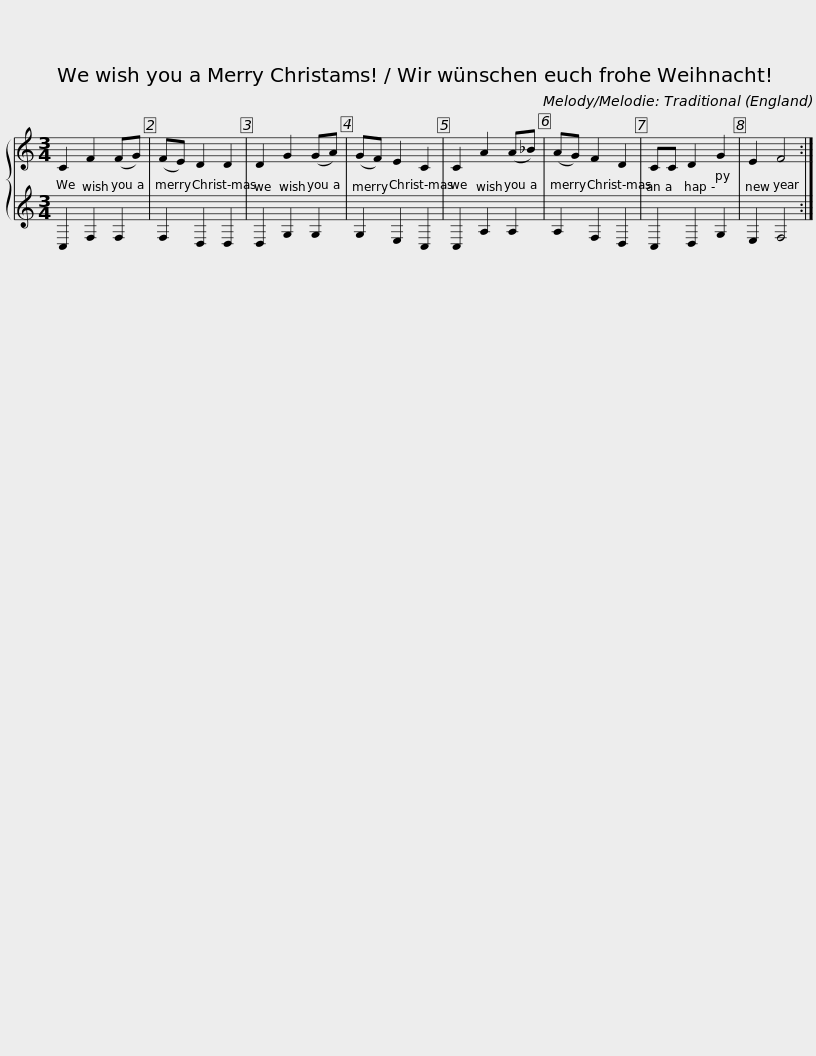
X:1
%%score { 1 | 2 }
L:1/8
M:3/4
I:linebreak $
K:C
V:1 treble
V:2 treble
V:1
 C2 F2 (FG) | (FE) D2 D2 | D2 G2 (GA) | (GF) E2 C2 | C2 A2 (A_B) | %5
 (AG) F2 D2 | CC D2 G2 | E2 F4 :| %8
V:2
 C,2 F,2 F,2 | F,2 D,2 D,2 | D,2 G,2 G,2 | G,2 E,2 C,2 | C,2 A,2 A,2 | %5
 A,2 F,2 D,2 | C,2 D,2 G,2 | E,2 F,4 :| %8
